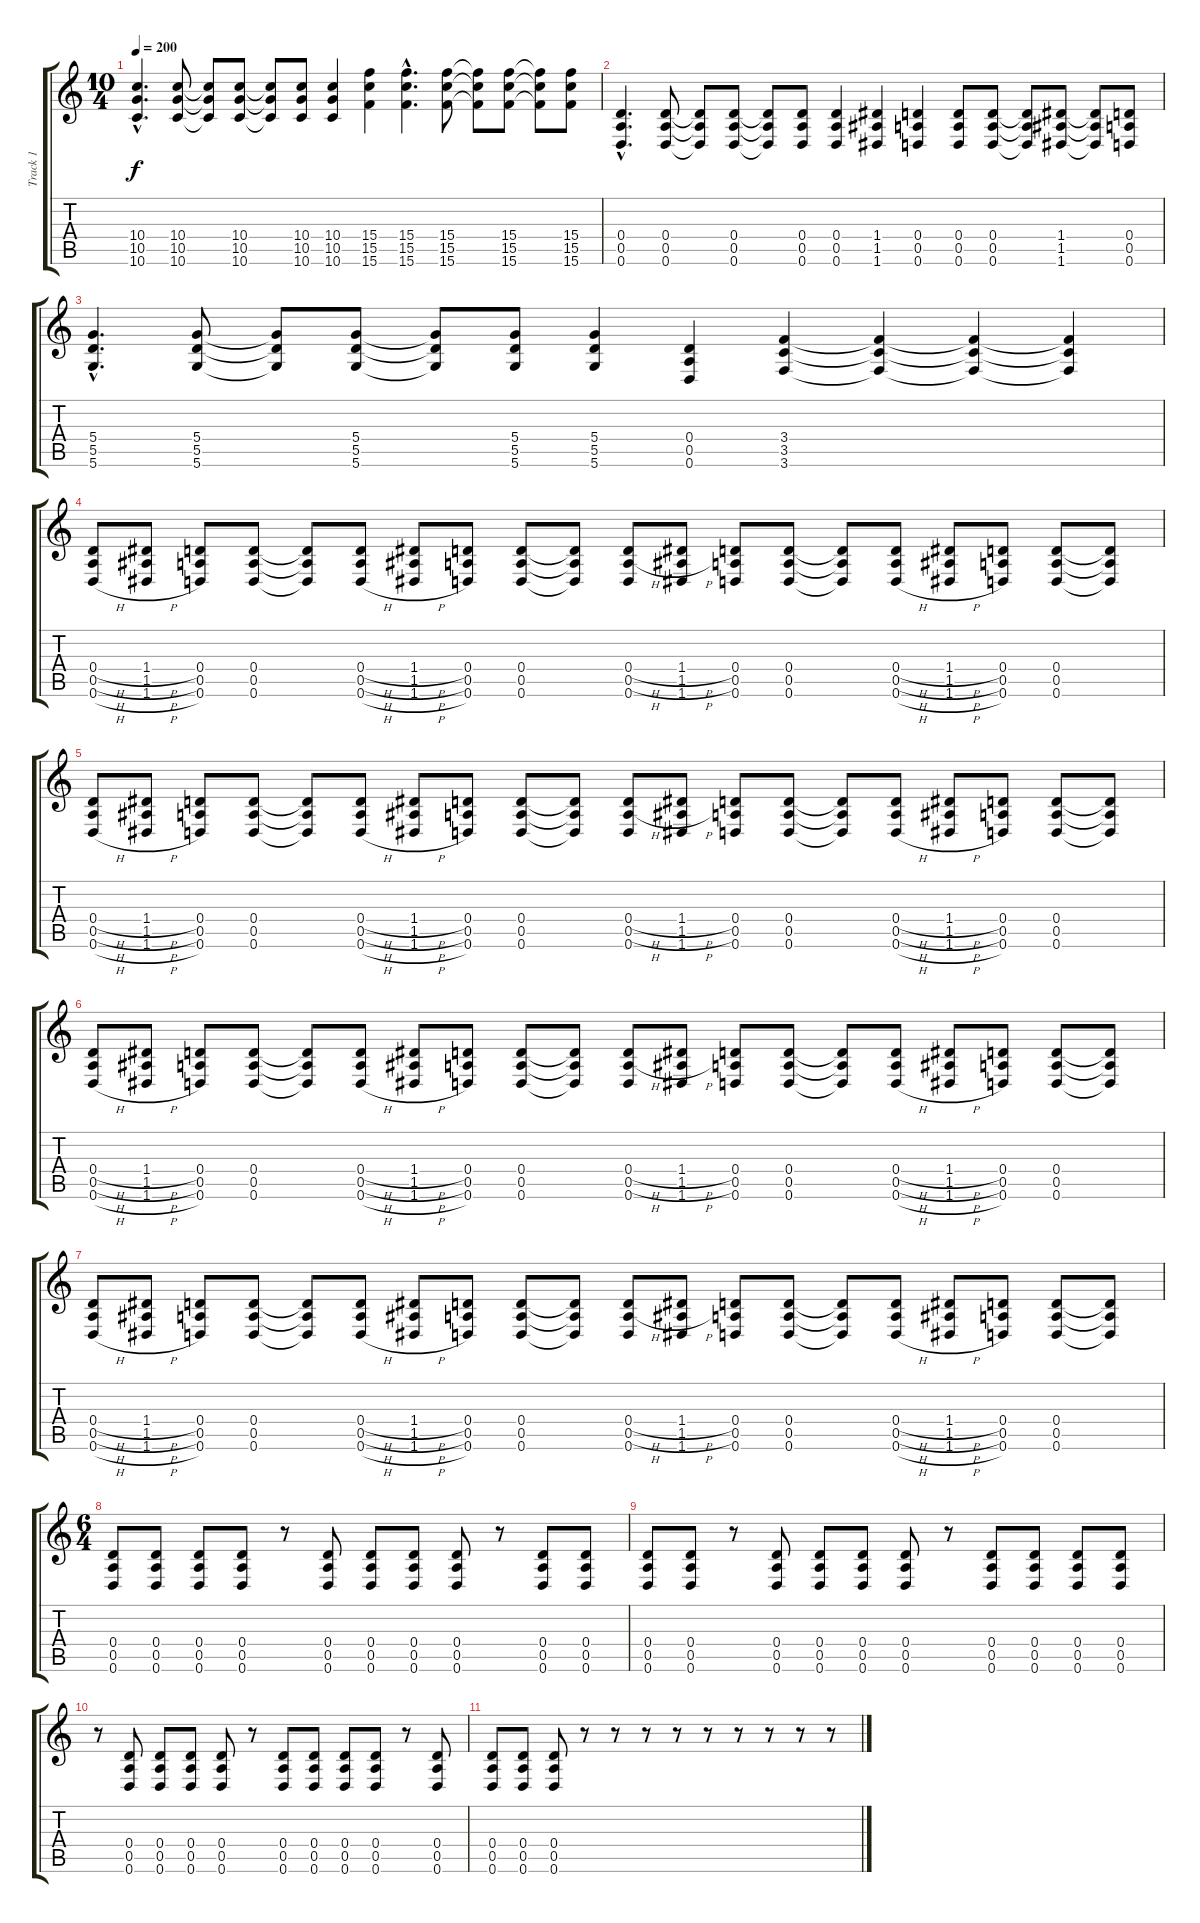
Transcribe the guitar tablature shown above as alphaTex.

\track ("Track 1" "Track 1") {instrument distortionguitar}
\staff {score tabs}
\tuning (E4 B3 G3 D3 A2 D2) {hide}
\ts (10 4)
\tempo 200
\clef g2
\ks c
(10.4{hac} 10.5{hac} 10.6{hac}).4{d dy f} (10.4 10.5 10.6).8 (10.4{t} 10.5{t} 10.6{t}).8 (10.4 10.5 10.6).8 (10.4{t} 10.5{t} 10.6{t}).8 (10.4 10.5 10.6).8 (10.4 10.5 10.6).4 (15.4 15.5 15.6).4 (15.4{hac} 15.5{hac} 15.6{hac}).4{d} (15.4 15.5 15.6).8 (15.4{t} 15.5{t} 15.6{t}).8 (15.4 15.5 15.6).8 (15.4{t} 15.5{t} 15.6{t}).8 (15.4 15.5 15.6).8 |
(0.4{hac} 0.5{hac} 0.6{hac}).4{d} (0.4 0.5 0.6).8 (0.4{t} 0.5{t} 0.6{t}).8 (0.4 0.5 0.6).8 (0.4{t} 0.5{t} 0.6{t}).8 (0.4 0.5 0.6).8 (0.4 0.5 0.6).4 (1.4 1.5 1.6).4 (0.4 0.5 0.6).4 (0.4 0.5 0.6).8 (0.4 0.5 0.6).8 (0.4{t} 0.5{t} 0.6{t}).8 (1.4 1.5 1.6).8 (1.4{t} 1.5{t} 1.6{t}).8 (0.4 0.5 0.6).8 |
(5.4{hac} 5.5{hac} 5.6{hac}).4{d} (5.4 5.5 5.6).8 (5.4{t} 5.5{t} 5.6{t}).8 (5.4 5.5 5.6).8 (5.4{t} 5.5{t} 5.6{t}).8 (5.4 5.5 5.6).8 (5.4 5.5 5.6).4 (0.4 0.5 0.6).4 (3.4 3.5 3.6).4 (3.4{t} 3.5{t} 3.6{t}).4 (3.4{t} 3.5{t} 3.6{t}).4 (3.4{t} 3.5{t} 3.6{t}).4 |
(0.4{h} 0.5{h} 0.6{h}).8 (1.4{h} 1.5{h} 1.6{h}).8 (0.4 0.5 0.6).8 (0.4 0.5 0.6).8 (0.4{t} 0.5{t} 0.6{t}).8 (0.4{h} 0.5{h} 0.6{h}).8 (1.4{h} 1.5{h} 1.6{h}).8 (0.4 0.5 0.6).8 (0.4 0.5 0.6).8 (0.4{t} 0.5{t} 0.6{t}).8 (0.4{h} 0.5{h} 0.6).8 (1.4{h} 1.5{h} 1.6).8 (0.4 0.5 0.6).8 (0.4 0.5 0.6).8 (0.4{t} 0.5{t} 0.6{t}).8 (0.4{h} 0.5{h} 0.6{h}).8 (1.4{h} 1.5{h} 1.6{h}).8 (0.4 0.5 0.6).8 (0.4 0.5 0.6).8 (0.4{t} 0.5{t} 0.6{t}).8 |
(0.4{h} 0.5{h} 0.6{h}).8 (1.4{h} 1.5{h} 1.6{h}).8 (0.4 0.5 0.6).8 (0.4 0.5 0.6).8 (0.4{t} 0.5{t} 0.6{t}).8 (0.4{h} 0.5{h} 0.6{h}).8 (1.4{h} 1.5{h} 1.6{h}).8 (0.4 0.5 0.6).8 (0.4 0.5 0.6).8 (0.4{t} 0.5{t} 0.6{t}).8 (0.4{h} 0.5{h} 0.6).8 (1.4{h} 1.5{h} 1.6).8 (0.4 0.5 0.6).8 (0.4 0.5 0.6).8 (0.4{t} 0.5{t} 0.6{t}).8 (0.4{h} 0.5{h} 0.6{h}).8 (1.4{h} 1.5{h} 1.6{h}).8 (0.4 0.5 0.6).8 (0.4 0.5 0.6).8 (0.4{t} 0.5{t} 0.6{t}).8 |
(0.4{h} 0.5{h} 0.6{h}).8 (1.4{h} 1.5{h} 1.6{h}).8 (0.4 0.5 0.6).8 (0.4 0.5 0.6).8 (0.4{t} 0.5{t} 0.6{t}).8 (0.4{h} 0.5{h} 0.6{h}).8 (1.4{h} 1.5{h} 1.6{h}).8 (0.4 0.5 0.6).8 (0.4 0.5 0.6).8 (0.4{t} 0.5{t} 0.6{t}).8 (0.4{h} 0.5{h} 0.6).8 (1.4{h} 1.5{h} 1.6).8 (0.4 0.5 0.6).8 (0.4 0.5 0.6).8 (0.4{t} 0.5{t} 0.6{t}).8 (0.4{h} 0.5{h} 0.6{h}).8 (1.4{h} 1.5{h} 1.6{h}).8 (0.4 0.5 0.6).8 (0.4 0.5 0.6).8 (0.4{t} 0.5{t} 0.6{t}).8 |
(0.4{h} 0.5{h} 0.6{h}).8 (1.4{h} 1.5{h} 1.6{h}).8 (0.4 0.5 0.6).8 (0.4 0.5 0.6).8 (0.4{t} 0.5{t} 0.6{t}).8 (0.4{h} 0.5{h} 0.6{h}).8 (1.4{h} 1.5{h} 1.6{h}).8 (0.4 0.5 0.6).8 (0.4 0.5 0.6).8 (0.4{t} 0.5{t} 0.6{t}).8 (0.4{h} 0.5{h} 0.6).8 (1.4{h} 1.5{h} 1.6).8 (0.4 0.5 0.6).8 (0.4 0.5 0.6).8 (0.4{t} 0.5{t} 0.6{t}).8 (0.4{h} 0.5{h} 0.6{h}).8 (1.4{h} 1.5{h} 1.6{h}).8 (0.4 0.5 0.6).8 (0.4 0.5 0.6).8 (0.4{t} 0.5{t} 0.6{t}).8 |
\ts (6 4)
(0.4 0.5 0.6).8 (0.4 0.5 0.6).8 (0.4 0.5 0.6).8 (0.4 0.5 0.6).8 r.8 (0.4 0.5 0.6).8 (0.4 0.5 0.6).8 (0.4 0.5 0.6).8 (0.4 0.5 0.6).8 r.8 (0.4 0.5 0.6).8 (0.4 0.5 0.6).8 |
(0.4 0.5 0.6).8 (0.4 0.5 0.6).8 r.8 (0.4 0.5 0.6).8 (0.4 0.5 0.6).8 (0.4 0.5 0.6).8 (0.4 0.5 0.6).8 r.8 (0.4 0.5 0.6).8 (0.4 0.5 0.6).8 (0.4 0.5 0.6).8 (0.4 0.5 0.6).8 |
r.8 (0.4 0.5 0.6).8 (0.4 0.5 0.6).8 (0.4 0.5 0.6).8 (0.4 0.5 0.6).8 r.8 (0.4 0.5 0.6).8 (0.4 0.5 0.6).8 (0.4 0.5 0.6).8 (0.4 0.5 0.6).8 r.8 (0.4 0.5 0.6).8 |
(0.4 0.5 0.6).8 (0.4 0.5 0.6).8 (0.4 0.5 0.6).8 r.8 r.8 r.8 r.8 r.8 r.8 r.8 r.8 r.8
